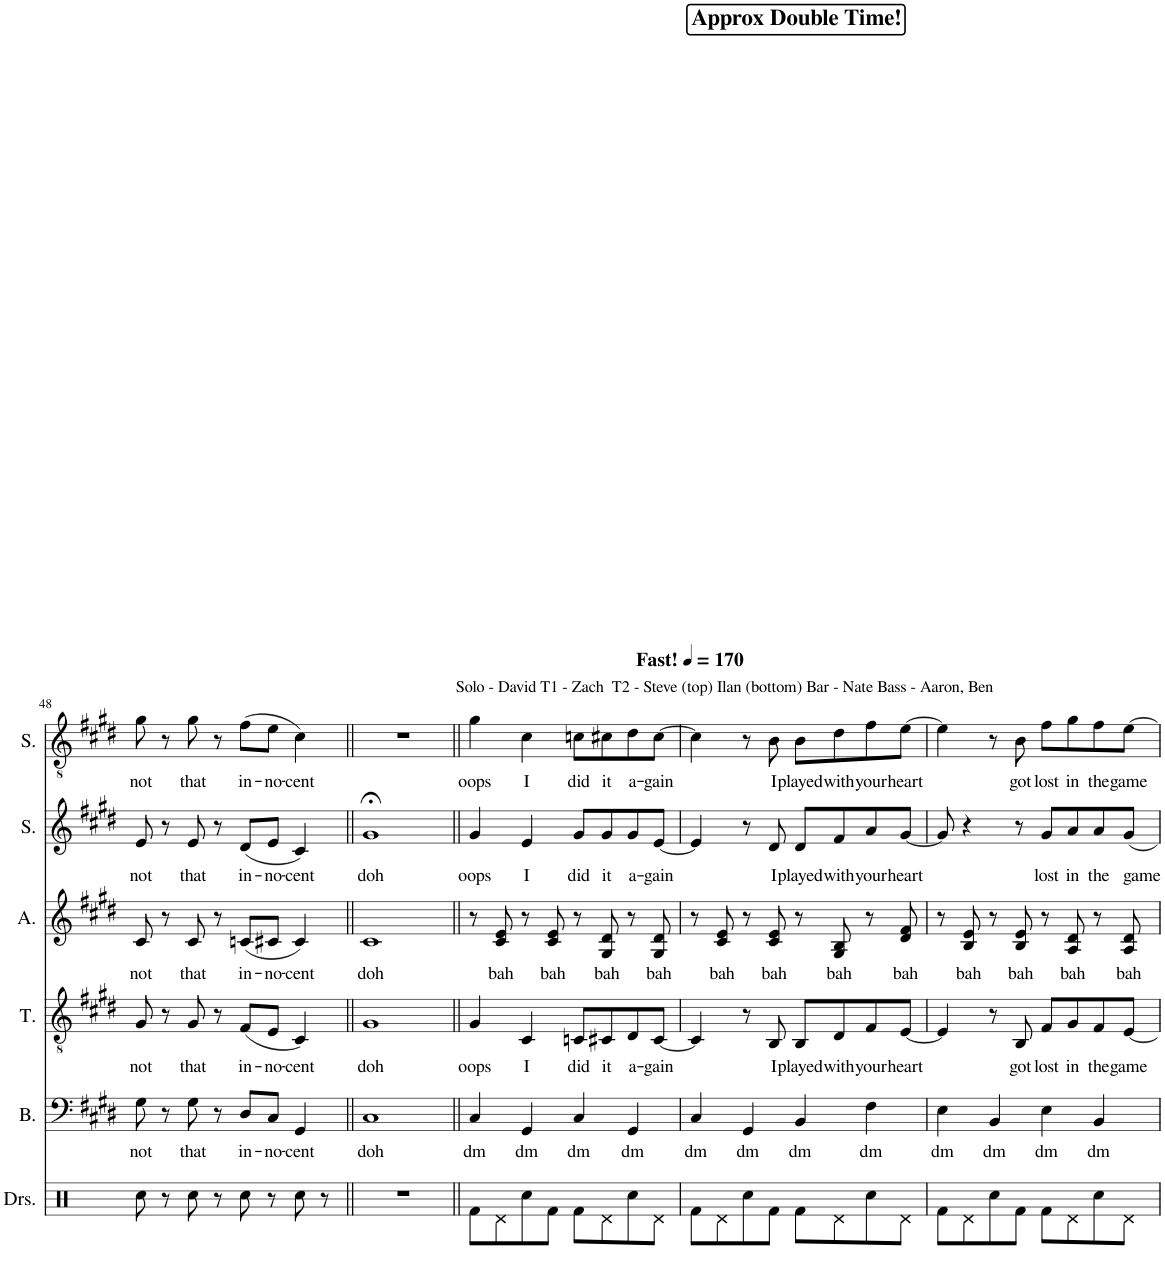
**kern	**kern	**text	**kern	**text	**kern	**text	**kern	**text	**kern	**text
*part6	*part5	*part5	*part4	*part4	*part3	*part3	*part2	*part2	*part1	*part1
*staff6	*staff5	*staff5	*staff4	*staff4	*staff3	*staff3	*staff2	*staff2	*staff1	*staff1
*I"Drumset	*I"Bass	*	*I"Tenor	*	*I"Alto	*	*I"Soprano	*	*I"Solo	*
*I'Drs.	*I'B.	*	*I'T.	*	*I'A.	*	*I'S.	*	*I'S.	*
!!LO:PB:g=z
*clefX	*clefF4	*	*clefGv2	*	*clefG2	*	*clefG2	*	*clefGv2	*
*k[]	*k[f#c#g#d#]	*	*k[f#c#g#d#]	*	*k[f#c#g#d#]	*	*k[f#c#g#d#]	*	*k[f#c#g#d#]	*
*M4/4	*M4/4	*	*M4/4	*	*M4/4	*	*M4/4	*	*M4/4	*
=48	=48	=48	=48	=48	=48	=48	=48	=48	=48	=48
!	!	!LO:LY:b	!	!LO:LY:b	!	!LO:LY:b	!	!LO:LY:b	!	!LO:LY:b
8Rcc\	8G#\	not	8G#/	not	8c#/	not	8e/	not	8g#\	not
8r	8r	.	8r	.	8r	.	8r	.	8r	.
!	!	!LO:LY:b	!	!LO:LY:b	!	!LO:LY:b	!	!LO:LY:b	!	!LO:LY:b
8Rcc\	8G#\	that	8G#/	that	8c#/	that	8e/	that	8g#\	that
8r	8r	.	8r	.	8r	.	8r	.	8r	.
!	!	!LO:LY:b	!	!LO:LY:b	!	!LO:LY:b	!	!LO:LY:b	!	!LO:LY:b
8Rcc\	8D#/L	in-	(8F#/L	in-	(8cn/L	in-	(8d#/L	in-	(8f#\L	in-
!	!	!LO:LY:b	!	!LO:LY:b	!	!LO:LY:b	!	!LO:LY:b	!	!LO:LY:b
8r	8C#/J	-no-	8E/J	-no-	8c#X/J	-no-	8e/J	-no-	8e\J	-no-
!	!	!LO:LY:b	!	!LO:LY:b	!	!LO:LY:b	!	!LO:LY:b	!	!LO:LY:b
8Rcc\	4GG#/	-cent	4C#/)	-cent	4c#/)	-cent	4c#/)	-cent	4c#\)	-cent
8r	.	.	.	.	.	.	.	.	.	.
!!LO:REH:place=s1:a:B:cj:fs=14:t=Approx Double Time!
=49||	=49||	=49||	=49||	=49||	=49||	=49||	=49||	=49||	=49||	=49||
!	!	!LO:LY:b	!	!LO:LY:b	!	!LO:LY:b	!	!LO:LY:b	!	!
1r	1C#	doh	1G#	doh	1c#	doh	1g#;<	doh	1r	.
=50||	=50||	=50||	=50||	=50||	=50||	=50||	=50||	=50||	=50||	=50||
*	*	*	*	*	*	*	*	*	*MM170	*
!	!	!	!	!	!	!	!	!	!LO:TX:a:B:t=Fast!	!
!	!	!	!	!	!	!	!	!	!LO:TX:a:t=Solo - David T1 - Zach  T2 - Steve (top) Ilan (bottom) Bar - Nate Bass - Aaron, Ben	!
!	!	!LO:LY:b	!	!LO:LY:b	!	!	!	!LO:LY:b	!	!LO:LY:b
8Rf\L	4C#/	dm	4G#/	oops	8r	.	4g#/	oops	4g#\	oops
!	!	!	!	!	!	!LO:LY:b	!	!	!	!
8Rd\	.	.	.	.	8c#/ 8e/	bah	.	.	.	.
!	!	!LO:LY:b	!	!LO:LY:b	!	!	!	!LO:LY:b	!	!LO:LY:b
8Rcc\	4GG#/	dm	4C#/	I	8r	.	4e/	I	4c#\	I
!	!	!	!	!	!	!LO:LY:b	!	!	!	!
8Rf\J	.	.	.	.	8c#/ 8e/	bah	.	.	.	.
!	!	!LO:LY:b	!	!LO:LY:b	!	!	!	!LO:LY:b	!	!LO:LY:b
8Rf\L	4C#/	dm	8Cn/L	did	8r	.	8g#/L	did	8cn\L	did
!	!	!	!	!LO:LY:b	!	!LO:LY:b	!	!LO:LY:b	!	!LO:LY:b
8Rd\	.	.	8C#X/	it	8G#/ 8d#/	bah	8g#/	it	8c#X\	it
!	!	!LO:LY:b	!	!LO:LY:b	!	!	!	!LO:LY:b	!	!LO:LY:b
8Rcc\	4GG#/	dm	8D#/	a-	8r	.	8g#/	a-	8d#\	a-
!	!	!	!	!LO:LY:b	!	!LO:LY:b	!	!LO:LY:b	!	!LO:LY:b
8Rd\J	.	.	[8C#/J	-gain	8G#/ 8d#/	bah	[8e/J	-gain	[8c#\J	-gain
=51	=51	=51	=51	=51	=51	=51	=51	=51	=51	=51
!	!	!LO:LY:b	!	!	!	!	!	!	!	!
8Rf\L	4C#/	dm	4C#/]	.	8r	.	4e/]	.	4c#\]	.
!	!	!	!	!	!	!LO:LY:b	!	!	!	!
8Rd\	.	.	.	.	8c#/ 8e/	bah	.	.	.	.
!	!	!LO:LY:b	!	!	!	!	!	!	!	!
8Rcc\	4GG#/	dm	8r	.	8r	.	8r	.	8r	.
!	!	!	!	!LO:LY:b	!	!LO:LY:b	!	!LO:LY:b	!	!LO:LY:b
8Rf\J	.	.	8BB/	I	8c#/ 8e/	bah	8d#/	I	8B\	I
!	!	!LO:LY:b	!	!LO:LY:b	!	!	!	!LO:LY:b	!	!LO:LY:b
8Rf\L	4BB/	dm	8BB/L	played	8r	.	8d#/L	played	8B\L	played
!	!	!	!	!LO:LY:b	!	!LO:LY:b	!	!LO:LY:b	!	!LO:LY:b
8Rd\	.	.	8D#/	with	8G#/ 8B/	bah	8f#/	with	8d#\	with
!	!	!LO:LY:b	!	!LO:LY:b	!	!	!	!LO:LY:b	!	!LO:LY:b
8Rcc\	4F#\	dm	8F#/	your	8r	.	8a/	your	8f#\	your
!	!	!	!	!LO:LY:b	!	!LO:LY:b	!	!LO:LY:b	!	!LO:LY:b
8Rd\J	.	.	[8E/J	heart	8d#/ 8f#/	bah	[8g#/J	heart	[8e\J	heart
=52	=52	=52	=52	=52	=52	=52	=52	=52	=52	=52
!	!	!LO:LY:b	!	!	!	!	!	!	!	!
8Rf\L	4E\	dm	4E/]	.	8r	.	8g#/]	.	4e\]	.
!	!	!	!	!	!	!LO:LY:b	!	!	!	!
8Rd\	.	.	.	.	8B/ 8e/	bah	4r	.	.	.
!	!	!LO:LY:b	!	!	!	!	!	!	!	!
8Rcc\	4BB/	dm	8r	.	8r	.	.	.	8r	.
!	!	!	!	!LO:LY:b	!	!LO:LY:b	!	!	!	!LO:LY:b
8Rf\J	.	.	8BB/	got	8B/ 8e/	bah	8r	.	8B\	got
!	!	!LO:LY:b	!	!LO:LY:b	!	!	!	!LO:LY:b	!	!LO:LY:b
8Rf\L	4E\	dm	8F#/L	lost	8r	.	8g#/L	lost	8f#\L	lost
!	!	!	!	!LO:LY:b	!	!LO:LY:b	!	!LO:LY:b	!	!LO:LY:b
8Rd\	.	.	8G#/	in	8A/ 8d#/	bah	8a/	in	8g#\	in
!	!	!LO:LY:b	!	!LO:LY:b	!	!	!	!LO:LY:b	!	!LO:LY:b
8Rcc\	4BB/	dm	8F#/	the	8r	.	8a/	the	8f#\	the
!	!	!	!	!LO:LY:b	!	!LO:LY:b	!	!LO:LY:b	!	!LO:LY:b
8Rd\J	.	.	[8E/J	game	8A/ 8d#/	bah	8g#/J	game	[8e\J	game
=	=	=	=	=	=	=	=	=	=	=
*-	*-	*-	*-	*-	*-	*-	*-	*-	*-	*-
